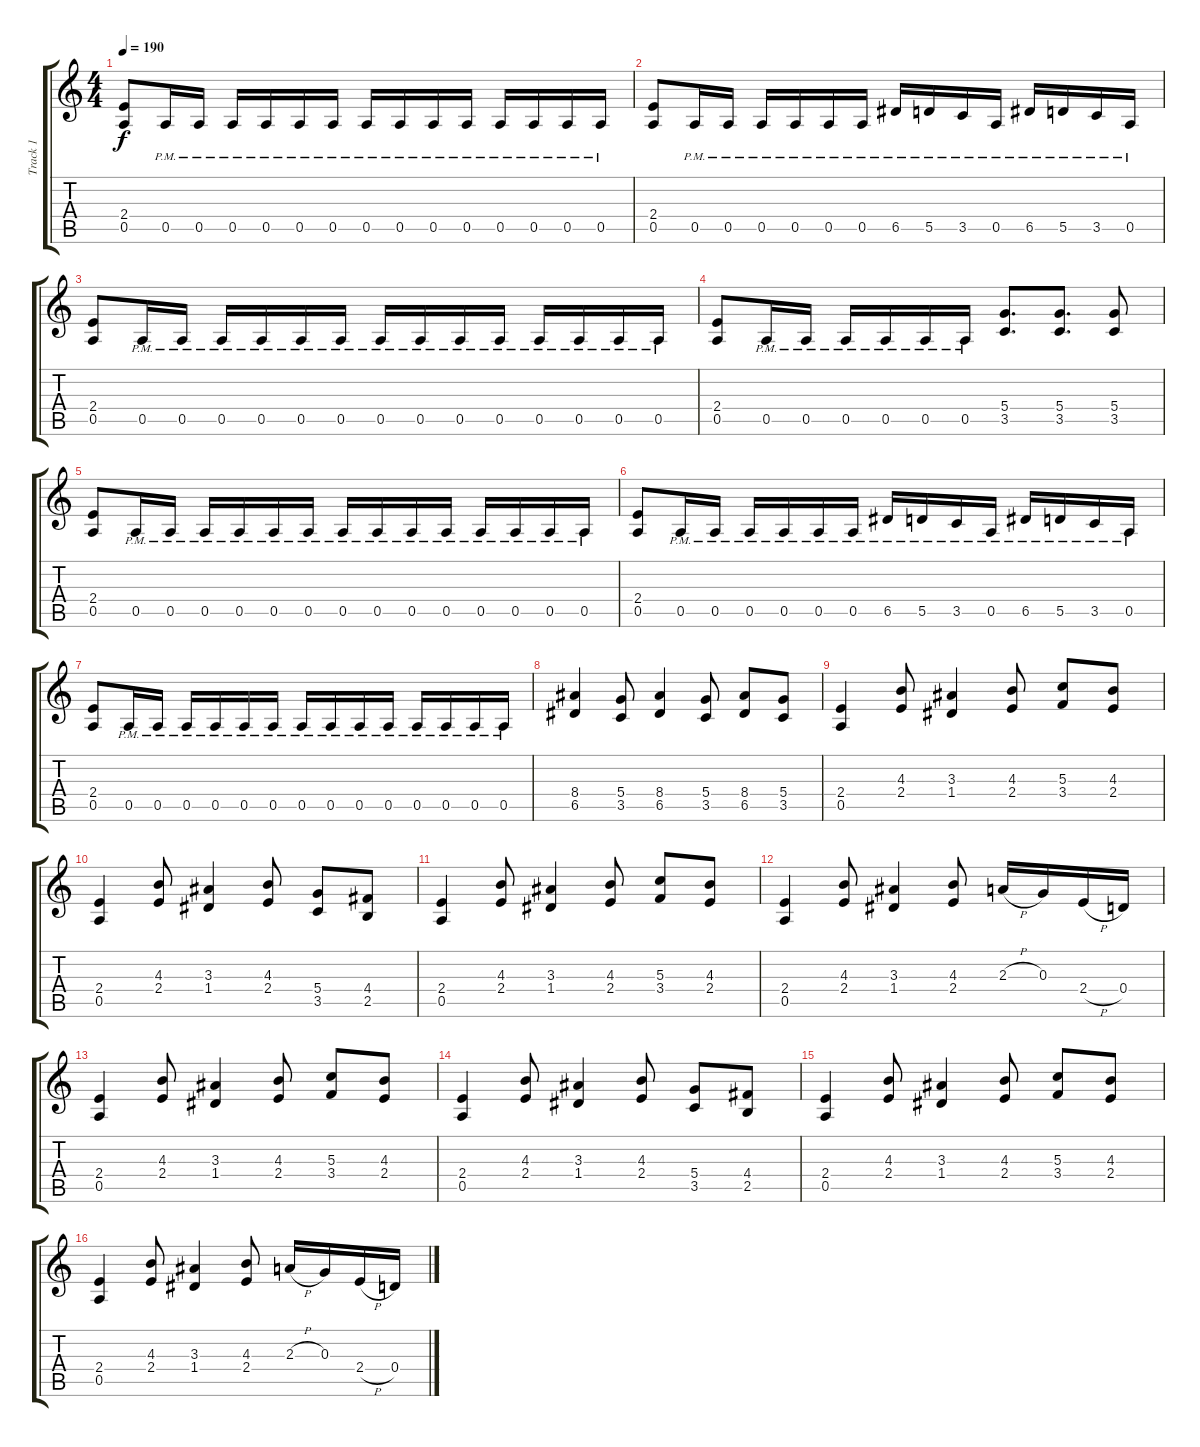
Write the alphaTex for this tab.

\track ("Track 1" "Track 1") {instrument distortionguitar}
\staff {score tabs}
\tuning (E4 B3 G3 D3 A2 E2) {hide}
\ts (4 4)
\tempo 190
\clef g2
\ks c
(2.4 0.5).8{dy f} 0.5{pm}.16 0.5{pm}.16 0.5{pm}.16 0.5{pm}.16 0.5{pm}.16 0.5{pm}.16 0.5{pm}.16 0.5{pm}.16 0.5{pm}.16 0.5{pm}.16 0.5{pm}.16 0.5{pm}.16 0.5{pm}.16 0.5{pm}.16 |
(2.4 0.5).8 0.5{pm}.16 0.5{pm}.16 0.5{pm}.16 0.5{pm}.16 0.5{pm}.16 0.5{pm}.16 6.5{pm}.16 5.5{pm}.16 3.5{pm}.16 0.5{pm}.16 6.5{pm}.16 5.5{pm}.16 3.5{pm}.16 0.5{pm}.16 |
(2.4 0.5).8 0.5{pm}.16 0.5{pm}.16 0.5{pm}.16 0.5{pm}.16 0.5{pm}.16 0.5{pm}.16 0.5{pm}.16 0.5{pm}.16 0.5{pm}.16 0.5{pm}.16 0.5{pm}.16 0.5{pm}.16 0.5{pm}.16 0.5{pm}.16 |
(2.4 0.5).8 0.5{pm}.16 0.5{pm}.16 0.5{pm}.16 0.5{pm}.16 0.5{pm}.16 0.5{pm}.16 (5.4 3.5).8{d} (5.4 3.5).8{d} (5.4 3.5).8 |
(2.4 0.5).8 0.5{pm}.16 0.5{pm}.16 0.5{pm}.16 0.5{pm}.16 0.5{pm}.16 0.5{pm}.16 0.5{pm}.16 0.5{pm}.16 0.5{pm}.16 0.5{pm}.16 0.5{pm}.16 0.5{pm}.16 0.5{pm}.16 0.5{pm}.16 |
(2.4 0.5).8 0.5{pm}.16 0.5{pm}.16 0.5{pm}.16 0.5{pm}.16 0.5{pm}.16 0.5{pm}.16 6.5{pm}.16 5.5{pm}.16 3.5{pm}.16 0.5{pm}.16 6.5{pm}.16 5.5{pm}.16 3.5{pm}.16 0.5{pm}.16 |
(2.4 0.5).8 0.5{pm}.16 0.5{pm}.16 0.5{pm}.16 0.5{pm}.16 0.5{pm}.16 0.5{pm}.16 0.5{pm}.16 0.5{pm}.16 0.5{pm}.16 0.5{pm}.16 0.5{pm}.16 0.5{pm}.16 0.5{pm}.16 0.5{pm}.16 |
(8.4 6.5).4 (5.4 3.5).8 (8.4 6.5).4 (5.4 3.5).8 (8.4 6.5).8 (5.4 3.5).8 |
(2.4 0.5).4 (4.3 2.4).8 (3.3 1.4).4 (4.3 2.4).8 (5.3 3.4).8 (4.3 2.4).8 |
(2.4 0.5).4 (4.3 2.4).8 (3.3 1.4).4 (4.3 2.4).8 (5.4 3.5).8 (4.4 2.5).8 |
(2.4 0.5).4 (4.3 2.4).8 (3.3 1.4).4 (4.3 2.4).8 (5.3 3.4).8 (4.3 2.4).8 |
(2.4 0.5).4 (4.3 2.4).8 (3.3 1.4).4 (4.3 2.4).8 2.3{h}.16 0.3.16 2.4{h}.16 0.4.16 |
(2.4 0.5).4 (4.3 2.4).8 (3.3 1.4).4 (4.3 2.4).8 (5.3 3.4).8 (4.3 2.4).8 |
(2.4 0.5).4 (4.3 2.4).8 (3.3 1.4).4 (4.3 2.4).8 (5.4 3.5).8 (4.4 2.5).8 |
(2.4 0.5).4 (4.3 2.4).8 (3.3 1.4).4 (4.3 2.4).8 (5.3 3.4).8 (4.3 2.4).8 |
(2.4 0.5).4 (4.3 2.4).8 (3.3 1.4).4 (4.3 2.4).8 2.3{h}.16 0.3.16 2.4{h}.16 0.4.16
